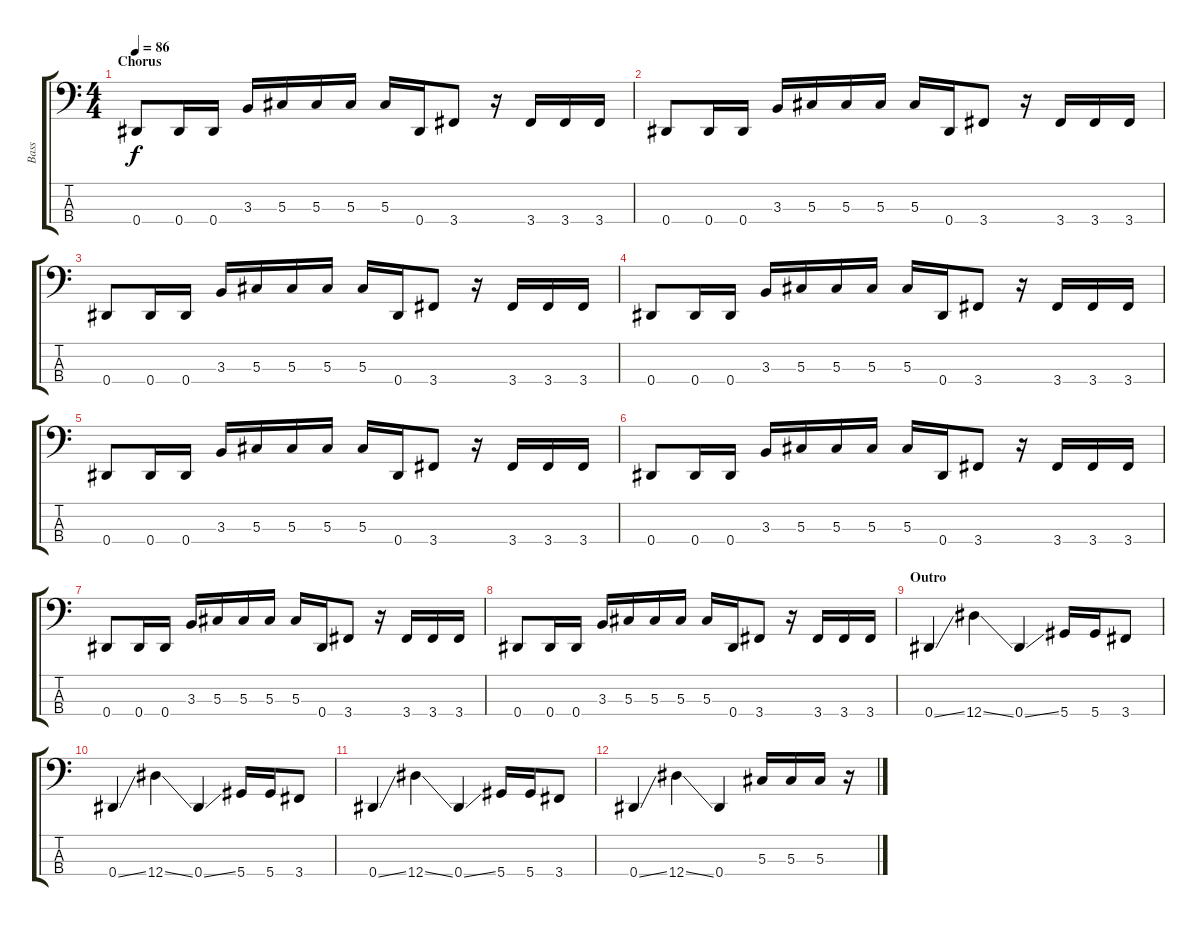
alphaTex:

\track ("Bass" "Bass") {instrument electricbassfinger}
\staff {score tabs}
\tuning (Gb2 Db2 Ab1 Eb1) {hide}
\ts (4 4)
\section ("" "Chorus")
\tempo 86
\clef f4
\ks c
0.4.8{dy f} 0.4.16 0.4.16 3.3.16 5.3.16 5.3.16 5.3.16 5.3.16 0.4.16 3.4.8 r.16 3.4.16 3.4.16 3.4.16 |
0.4.8 0.4.16 0.4.16 3.3.16 5.3.16 5.3.16 5.3.16 5.3.16 0.4.16 3.4.8 r.16 3.4.16 3.4.16 3.4.16 |
0.4.8 0.4.16 0.4.16 3.3.16 5.3.16 5.3.16 5.3.16 5.3.16 0.4.16 3.4.8 r.16 3.4.16 3.4.16 3.4.16 |
0.4.8 0.4.16 0.4.16 3.3.16 5.3.16 5.3.16 5.3.16 5.3.16 0.4.16 3.4.8 r.16 3.4.16 3.4.16 3.4.16 |
0.4.8 0.4.16 0.4.16 3.3.16 5.3.16 5.3.16 5.3.16 5.3.16 0.4.16 3.4.8 r.16 3.4.16 3.4.16 3.4.16 |
0.4.8 0.4.16 0.4.16 3.3.16 5.3.16 5.3.16 5.3.16 5.3.16 0.4.16 3.4.8 r.16 3.4.16 3.4.16 3.4.16 |
0.4.8 0.4.16 0.4.16 3.3.16 5.3.16 5.3.16 5.3.16 5.3.16 0.4.16 3.4.8 r.16 3.4.16 3.4.16 3.4.16 |
0.4.8 0.4.16 0.4.16 3.3.16 5.3.16 5.3.16 5.3.16 5.3.16 0.4.16 3.4.8 r.16 3.4.16 3.4.16 3.4.16 |
\section ("" "Outro")
0.4{ss}.4 12.4{ss}.4 0.4{ss}.4 5.4.16 5.4.16 3.4.8 |
0.4{ss}.4 12.4{ss}.4 0.4{ss}.4 5.4.16 5.4.16 3.4.8 |
0.4{ss}.4 12.4{ss}.4 0.4{ss}.4 5.4.16 5.4.16 3.4.8 |
0.4{ss}.4 12.4{ss}.4 0.4.4 5.3.16 5.3.16 5.3.16 r.16
